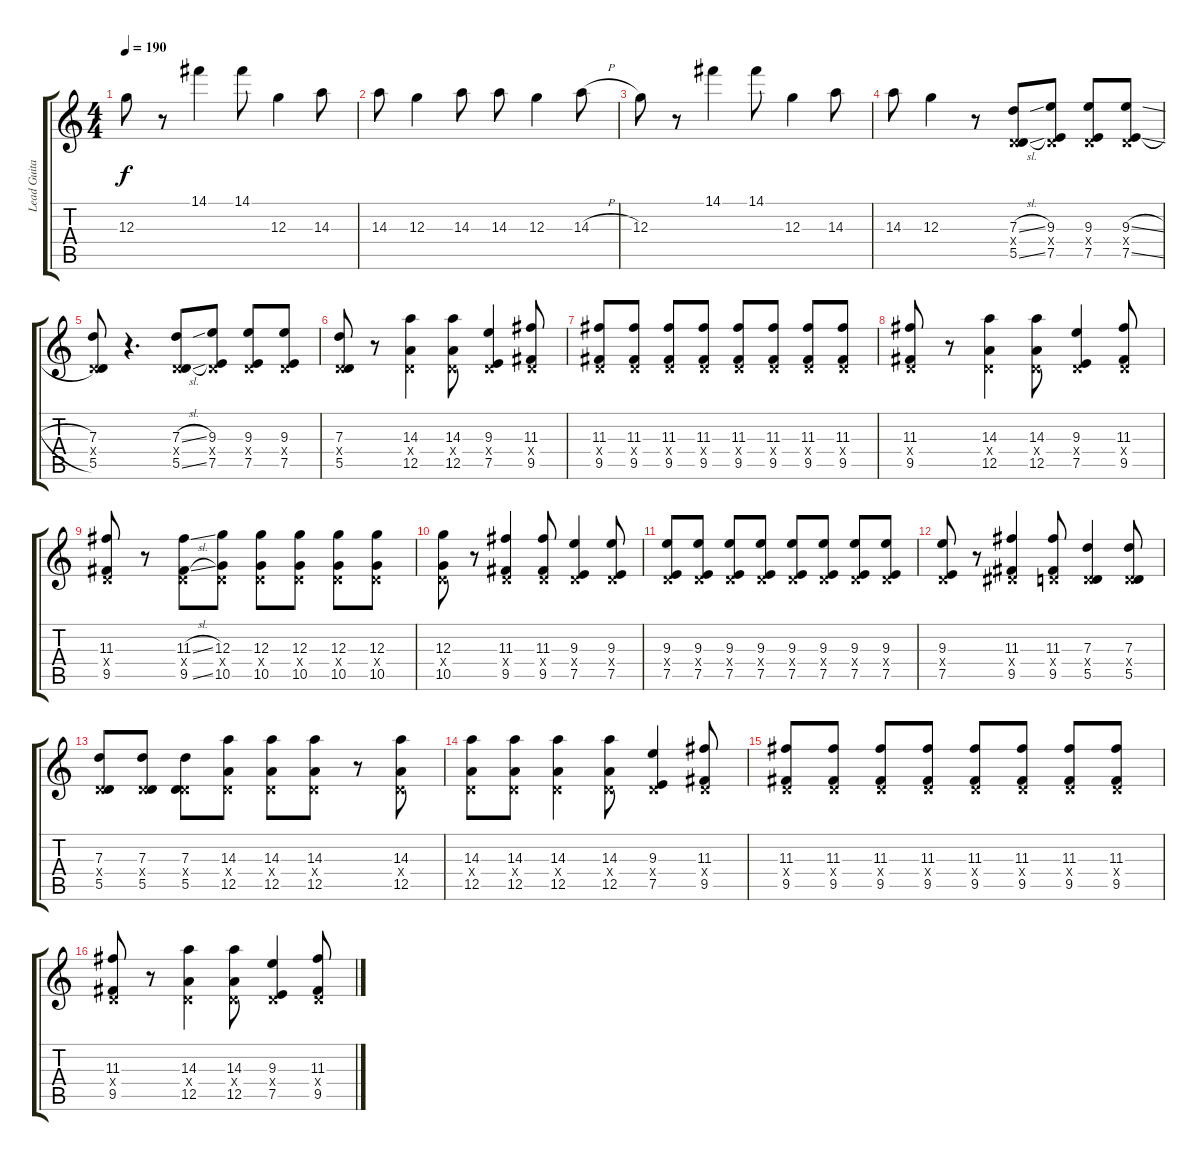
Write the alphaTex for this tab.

\track ("Lead Guitar" "Lead Guita") {instrument distortionguitar}
\staff {score tabs}
\tuning (E4 B3 G3 D3 A2 E2) {hide}
\ts (4 4)
\tempo 190
\clef g2
\ks c
12.3.8{dy f} r.8 14.1.4 14.1.8 12.3.4 14.3.8 |
14.3.8 12.3.4 14.3.8 14.3.8 12.3.4 14.3{h}.8 |
12.3.8 r.8 14.1.4 14.1.8 12.3.4 14.3.8 |
14.3.8 12.3.4 r.8 (7.3{sl} 0.4{x} 5.5{sl}).8 (9.3 0.4{x} 7.5).8 (9.3 0.4{x} 7.5).8 (9.3{sl} 0.4{x} 7.5{sl}).8 |
(7.3 0.4{x} 5.5).8 r.4{d} (7.3{sl} 0.4{x} 5.5{sl}).8 (9.3 0.4{x} 7.5).8 (9.3 0.4{x} 7.5).8 (9.3 0.4{x} 7.5).8 |
(7.3 0.4{x} 5.5).8 r.8 (14.3 0.4{x} 12.5).4 (14.3 0.4{x} 12.5).8 (9.3 0.4{x} 7.5).4 (11.3 0.4{x} 9.5).8 |
(11.3 0.4{x} 9.5).8 (11.3 0.4{x} 9.5).8 (11.3 0.4{x} 9.5).8 (11.3 0.4{x} 9.5).8 (11.3 0.4{x} 9.5).8 (11.3 0.4{x} 9.5).8 (11.3 0.4{x} 9.5).8 (11.3 0.4{x} 9.5).8 |
(11.3 0.4{x} 9.5).8 r.8 (14.3 0.4{x} 12.5).4 (14.3 0.4{x} 12.5).8 (9.3 0.4{x} 7.5).4 (11.3 0.4{x} 9.5).8 |
(11.3 0.4{x} 9.5).8 r.8 (11.3{sl} 0.4{x} 9.5{sl}).8 (12.3 0.4{x} 10.5).8 (12.3 0.4{x} 10.5).8 (12.3 0.4{x} 10.5).8 (12.3 0.4{x} 10.5).8 (12.3 0.4{x} 10.5).8 |
(12.3 0.4{x} 10.5).8 r.8 (11.3 0.4{x} 9.5).4 (11.3 0.4{x} 9.5).8 (9.3 0.4{x} 7.5).4 (9.3 0.4{x} 7.5).8 |
(9.3 0.4{x} 7.5).8 (9.3 0.4{x} 7.5).8 (9.3 0.4{x} 7.5).8 (9.3 0.4{x} 7.5).8 (9.3 0.4{x} 7.5).8 (9.3 0.4{x} 7.5).8 (9.3 0.4{x} 7.5).8 (9.3 0.4{x} 7.5).8 |
(9.3 0.4{x} 7.5).8 r.8 (11.3 1.4{x} 9.5).4 (11.3 0.4{x} 9.5).8 (7.3 0.4{x} 5.5).4 (7.3 0.4{x} 5.5).8 |
(7.3 0.4{x} 5.5).8 (7.3 0.4{x} 5.5).8 (7.3 0.4{x} 5.5).8 (14.3 0.4{x} 12.5).8 (14.3 0.4{x} 12.5).8 (14.3 0.4{x} 12.5).8 r.8 (14.3 0.4{x} 12.5).8 |
(14.3 0.4{x} 12.5).8 (14.3 0.4{x} 12.5).8 (14.3 0.4{x} 12.5).4 (14.3 0.4{x} 12.5).8 (9.3 0.4{x} 7.5).4 (11.3 0.4{x} 9.5).8 |
(11.3 0.4{x} 9.5).8 (11.3 0.4{x} 9.5).8 (11.3 0.4{x} 9.5).8 (11.3 0.4{x} 9.5).8 (11.3 0.4{x} 9.5).8 (11.3 0.4{x} 9.5).8 (11.3 0.4{x} 9.5).8 (11.3 0.4{x} 9.5).8 |
(11.3 0.4{x} 9.5).8 r.8 (14.3 0.4{x} 12.5).4 (14.3 0.4{x} 12.5).8 (9.3 0.4{x} 7.5).4 (11.3 0.4{x} 9.5).8
